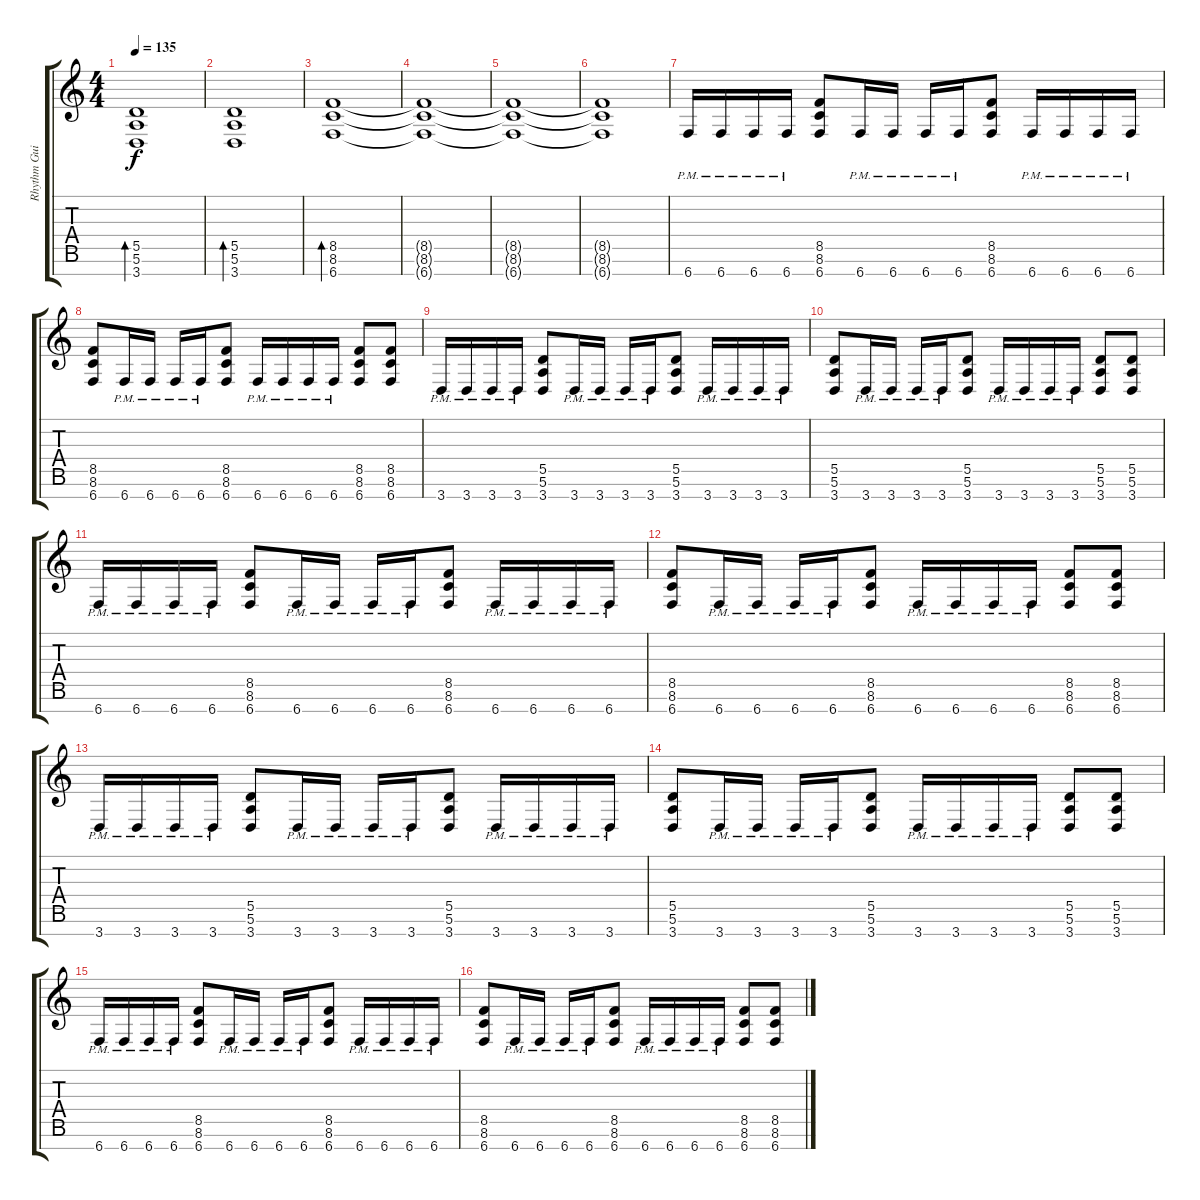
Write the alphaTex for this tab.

\track ("Rhythm Guitar" "Rhythm Gui") {instrument electricguitarclean}
\staff {score tabs}
\tuning (E4 B3 G3 D3 A2 E2 B1) {hide}
\ts (4 4)
\tempo 135
\clef g2
\ks c
(5.5 5.6 3.7).1{bd 60 dy f instrument distortionguitar} |
(5.5 5.6 3.7).1{bd 60 instrument distortionguitar} |
(8.5 8.6 6.7).1{bd 60 instrument distortionguitar} |
(8.5{t} 8.6{t} 6.7{t}).1 |
(8.5{t} 8.6{t} 6.7{t}).1 |
(8.5{t} 8.6{t} 6.7{t}).1 |
6.7{pm}.16{balance 3 instrument distortionguitar} 6.7{pm}.16 6.7{pm}.16 6.7{pm}.16 (8.5 8.6 6.7).8 6.7{pm}.16 6.7{pm}.16 6.7{pm}.16 6.7{pm}.16 (8.5 8.6 6.7).8 6.7{pm}.16 6.7{pm}.16 6.7{pm}.16 6.7{pm}.16 |
(8.5 8.6 6.7).8{instrument distortionguitar} 6.7{pm}.16 6.7{pm}.16 6.7{pm}.16 6.7{pm}.16 (8.5 8.6 6.7).8 6.7{pm}.16 6.7{pm}.16 6.7{pm}.16 6.7{pm}.16 (8.5 8.6 6.7).8 (8.5 8.6 6.7).8 |
3.7{pm}.16{instrument distortionguitar} 3.7{pm}.16 3.7{pm}.16 3.7{pm}.16 (5.5 5.6 3.7).8 3.7{pm}.16 3.7{pm}.16 3.7{pm}.16 3.7{pm}.16 (5.5 5.6 3.7).8 3.7{pm}.16 3.7{pm}.16 3.7{pm}.16 3.7{pm}.16 |
(5.5 5.6 3.7).8{instrument distortionguitar} 3.7{pm}.16 3.7{pm}.16 3.7{pm}.16 3.7{pm}.16 (5.5 5.6 3.7).8 3.7{pm}.16 3.7{pm}.16 3.7{pm}.16 3.7{pm}.16 (5.5 5.6 3.7).8 (5.5 5.6 3.7).8 |
6.7{pm}.16{balance 3 instrument distortionguitar} 6.7{pm}.16 6.7{pm}.16 6.7{pm}.16 (8.5 8.6 6.7).8 6.7{pm}.16 6.7{pm}.16 6.7{pm}.16 6.7{pm}.16 (8.5 8.6 6.7).8 6.7{pm}.16 6.7{pm}.16 6.7{pm}.16 6.7{pm}.16 |
(8.5 8.6 6.7).8{instrument distortionguitar} 6.7{pm}.16 6.7{pm}.16 6.7{pm}.16 6.7{pm}.16 (8.5 8.6 6.7).8 6.7{pm}.16 6.7{pm}.16 6.7{pm}.16 6.7{pm}.16 (8.5 8.6 6.7).8 (8.5 8.6 6.7).8 |
3.7{pm}.16{instrument distortionguitar} 3.7{pm}.16 3.7{pm}.16 3.7{pm}.16 (5.5 5.6 3.7).8 3.7{pm}.16 3.7{pm}.16 3.7{pm}.16 3.7{pm}.16 (5.5 5.6 3.7).8 3.7{pm}.16 3.7{pm}.16 3.7{pm}.16 3.7{pm}.16 |
(5.5 5.6 3.7).8{instrument distortionguitar} 3.7{pm}.16 3.7{pm}.16 3.7{pm}.16 3.7{pm}.16 (5.5 5.6 3.7).8 3.7{pm}.16 3.7{pm}.16 3.7{pm}.16 3.7{pm}.16 (5.5 5.6 3.7).8 (5.5 5.6 3.7).8 |
6.7{pm}.16{balance 3 instrument distortionguitar} 6.7{pm}.16 6.7{pm}.16 6.7{pm}.16 (8.5 8.6 6.7).8 6.7{pm}.16 6.7{pm}.16 6.7{pm}.16 6.7{pm}.16 (8.5 8.6 6.7).8 6.7{pm}.16 6.7{pm}.16 6.7{pm}.16 6.7{pm}.16 |
(8.5 8.6 6.7).8{instrument distortionguitar} 6.7{pm}.16 6.7{pm}.16 6.7{pm}.16 6.7{pm}.16 (8.5 8.6 6.7).8 6.7{pm}.16 6.7{pm}.16 6.7{pm}.16 6.7{pm}.16 (8.5 8.6 6.7).8 (8.5 8.6 6.7).8
